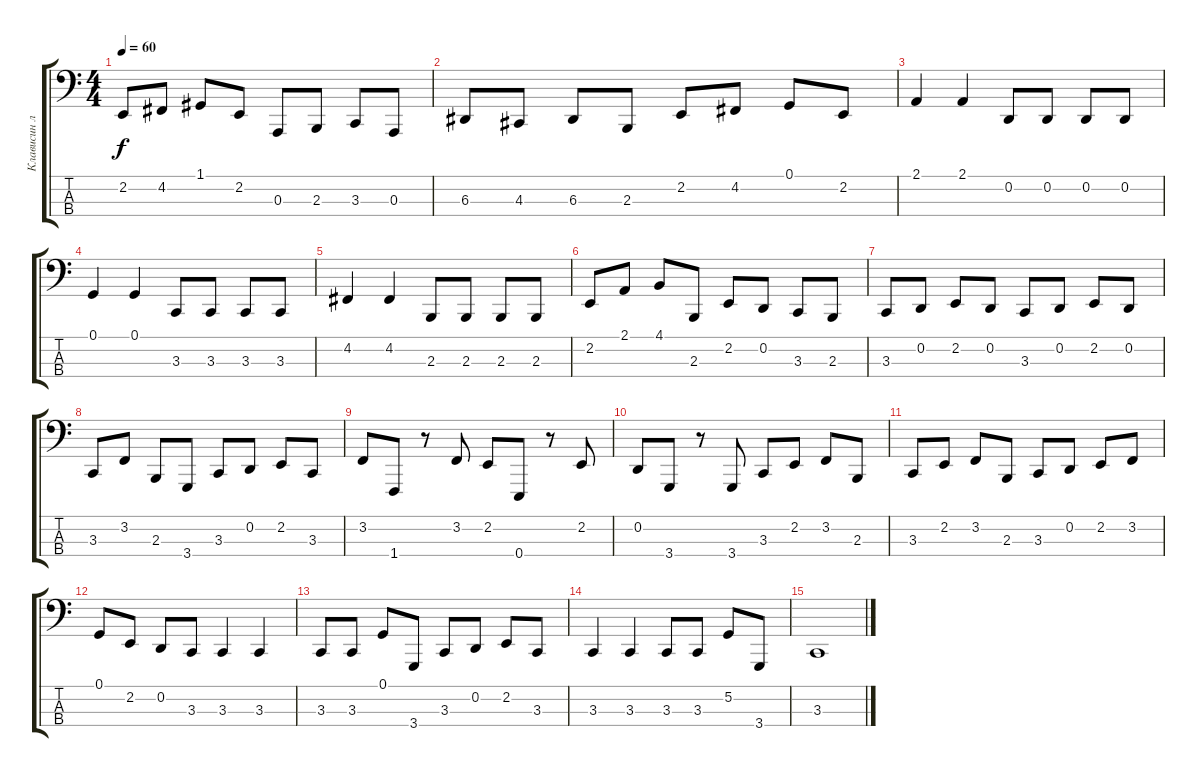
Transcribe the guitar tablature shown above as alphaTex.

\track ("Клависин лев " "Клависин л") {instrument harpsichord}
\staff {score tabs}
\tuning (G2 D2 A1 E1) {hide}
\ts (4 4)
\tempo 60
\clef f4
\ks c
2.2.8{dy f} 4.2.8 1.1.8 2.2.8 0.3.8 2.3.8 3.3.8 0.3.8 |
6.3.8 4.3.8 6.3.8 2.3.8 2.2.8 4.2.8 0.1.8 2.2.8 |
2.1.4 2.1.4 0.2.8 0.2.8 0.2.8 0.2.8 |
0.1.4 0.1.4 3.3.8 3.3.8 3.3.8 3.3.8 |
4.2.4 4.2.4 2.3.8 2.3.8 2.3.8 2.3.8 |
2.2.8 2.1.8 4.1.8 2.3.8 2.2.8 0.2.8 3.3.8 2.3.8 |
3.3.8 0.2.8 2.2.8 0.2.8 3.3.8 0.2.8 2.2.8 0.2.8 |
3.3.8 3.2.8 2.3.8 3.4.8 3.3.8 0.2.8 2.2.8 3.3.8 |
3.2.8 1.4.8 r.8 3.2.8 2.2.8 0.4.8 r.8 2.2.8 |
0.2.8 3.4.8 r.8 3.4.8 3.3.8 2.2.8 3.2.8 2.3.8 |
3.3.8 2.2.8 3.2.8 2.3.8 3.3.8 0.2.8 2.2.8 3.2.8 |
0.1.8 2.2.8 0.2.8 3.3.8 3.3.4 3.3.4 |
3.3.8 3.3.8 0.1.8 3.4.8 3.3.8 0.2.8 2.2.8 3.3.8 |
3.3.4 3.3.4 3.3.8 3.3.8 5.2.8 3.4.8 |
3.3.1
